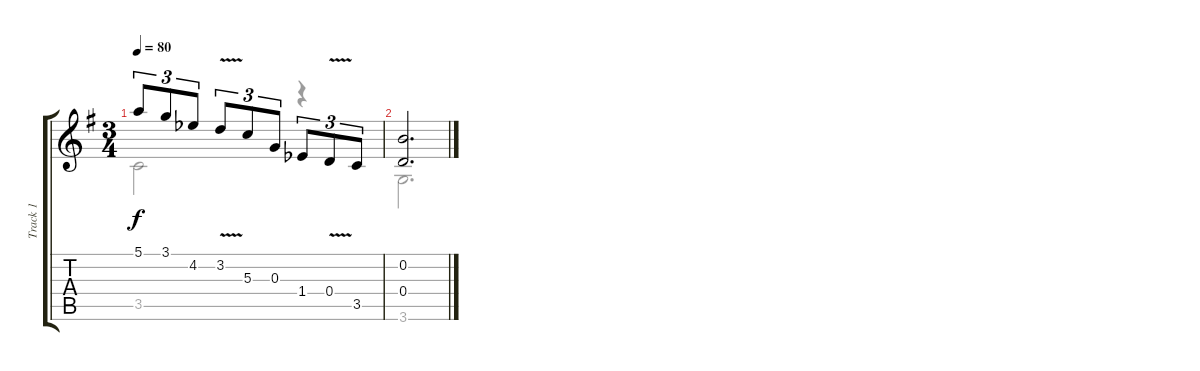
\track ("Track 1" "Track 1") {instrument acousticguitarnylon}
\staff {score tabs}
\tuning (E4 B3 G3 D3 A2 E2) {hide}
\voice
\ts (3 4)
\tempo 80
\clef g2
\ks g
5.1.8{tu (3 2) dy f} 3.1.8{tu (3 2)} 4.2{acc b}.8{tu (3 2)} 3.2{v}.8{tu (3 2)} 5.3.8{tu (3 2)} 0.3.8{tu (3 2)} 1.4{acc b}.8{tu (3 2)} 0.4{v}.8{tu (3 2)} 3.5.8{tu (3 2)} |
(0.2 0.4).2{d}
\voice
\clef g2
\ottava regular
\simile none
\ks g
3.5.2{dy f} r.4 |
3.6.2{d}
